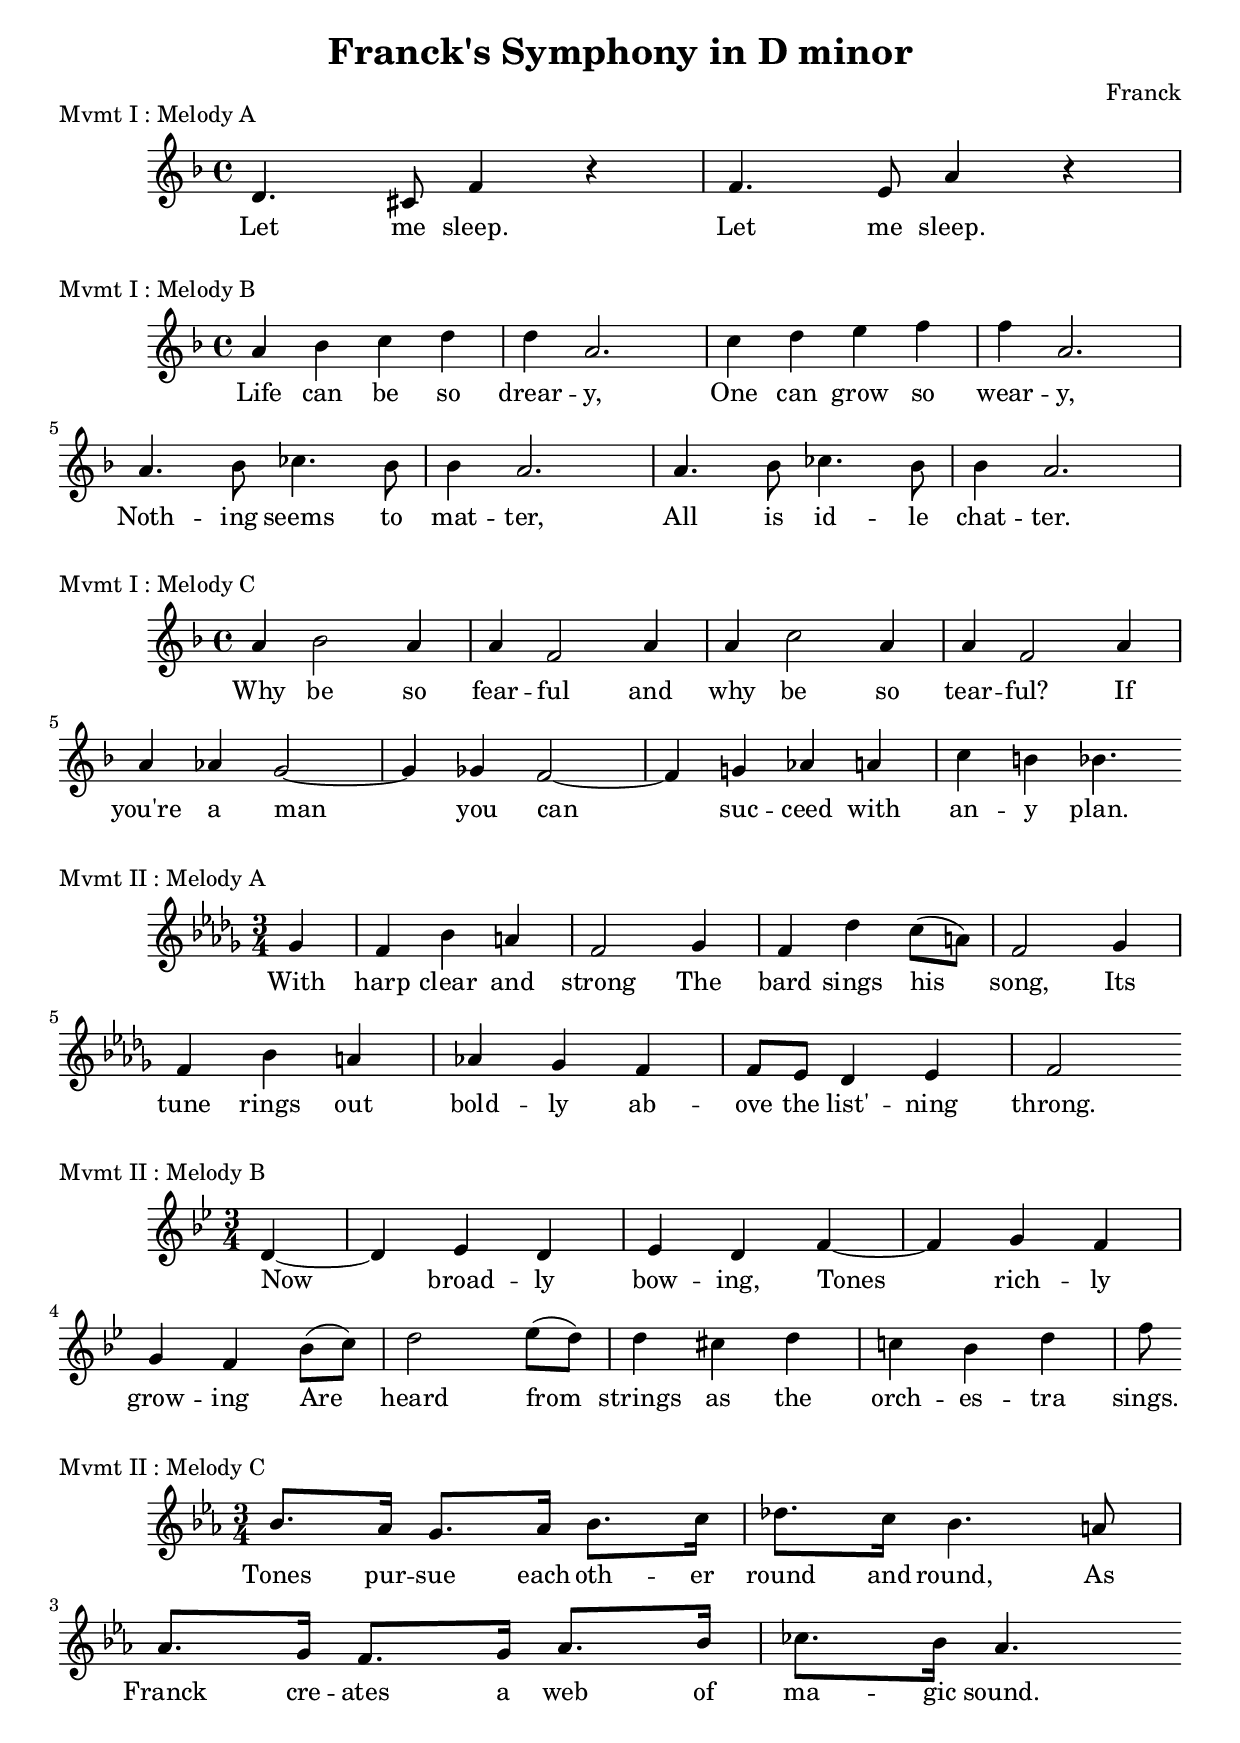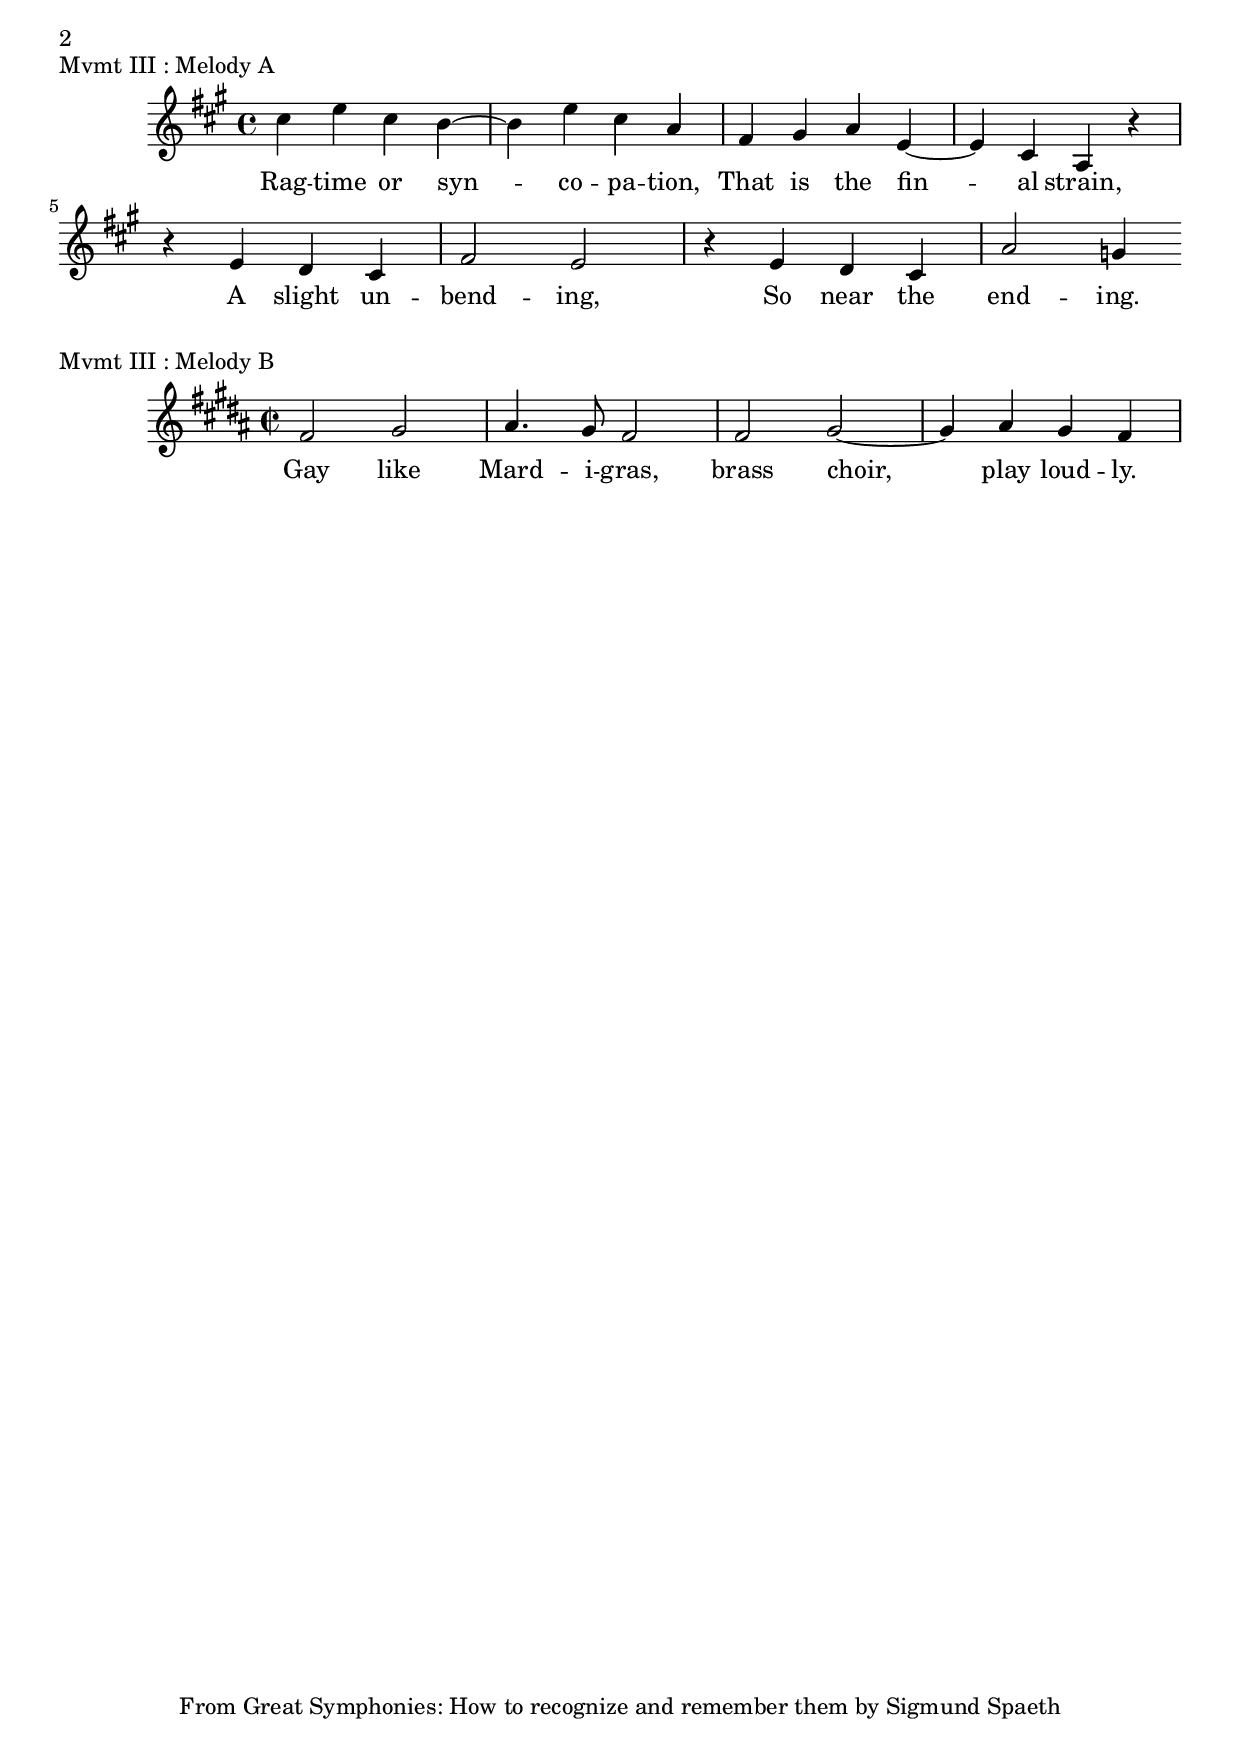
% Franck Symphony in D minor
\version "2.18.2"
% Movement I Melody A {{{
melody_ia = <<
    \relative c' {
        \clef "treble"
        \key f \major
        \time 4/4
        d4. cis8 f4 r4 |
        f4. e8 a4 r4 |
    }
    \addlyrics {
        Let me sleep. Let me sleep.
    }
>> % }}}

% Movement I Melody B {{{
melody_ib = <<
    \relative c'' {
        \clef "treble"
        \key f \major
        \time 4/4
        a4 bes c d |
        d4 a2. |
        c4 d e f |
        f4 a,2. |
        a4. bes8 ces4. bes8 |
        bes4 a2. |
        a4. bes8 ces4. bes8 |
        bes4 a2.
    }
    \addlyrics {
        Life can be so drear -- y,
        One can grow so wear -- y,
        Noth -- ing seems to mat -- ter,
        All is id -- le chat -- ter.
    }
>> % }}}

% Movement I Melody C {{{
melody_ic = <<
    \relative c'' {
        \clef "treble"
        \key f \major
        \time 4/4
        a4 bes2 a4 |
        a4 f2 a4 |
        a4 c2 a4 |
        a4 f2 a4 |
        a4 aes g2~ |
        g4 ges4 f2~ |
        f4 g! aes a |
        c4 b bes4.
    }
    \addlyrics {
        Why be so fear -- ful and why be so tear -- ful?
        If you're a man you can suc -- ceed with an -- y plan.
    }
>> % }}}

% Movement II Melody A {{{
melody_iia = <<
    \relative c'' {
        \clef "treble"
        \key des \major
        \time 3/4
        \partial 4 ges4 |
        f4 bes a |
        f2 ges4 |
        f4 des'4 c8( a) |
        f2 ges4 |
        f4 bes a |
        aes!4 ges f |
        f8 ees des4 ees |
        f2
    }
    \addlyrics {
        With harp clear and strong
        The bard sings his song,
        Its tune rings out bold -- ly
        ab -- ove the list' -- ning throng.
    }
>> % }}}

% Movement II Melody B {{{
melody_iib = <<
    \relative c' {
        \clef "treble"
        \key bes \major
        \time 3/4
        \partial 4 d4~ |
        d4 ees d |
        ees4 d f~ |
        f4 g f |
        g4 f bes8( c) |
        d2 ees8( d) |
        d4 cis d |
        c!4 bes d |
        f8
    }
    \addlyrics {
        Now broad -- ly bow -- ing, Tones rich -- ly grow -- ing
        Are heard from strings as the orch -- es -- tra sings.
    }
>> % }}}

% Movement II Melody C {{{
melody_iic = <<
    \relative c'' {
        \clef "treble"
        \key ees \major
        \time 3/4
        bes8. aes16 g8. aes16 bes8. c16 |
        des8. c16 bes4. a8 |
        aes8. g16 f8. g16 aes8. bes16 |
        ces8. bes16 aes4.
    }
    \addlyrics {
        Tones pur -- sue each oth -- er
        round and round,
        As Franck cre -- ates a web of
        ma -- gic sound.
    }
>> % }}}

% Movement III Melody A {{{
melody_iiia = <<
    \relative c'' {
        \clef "treble"
        \key a \major
        \time 4/4
        cis4 e cis b~ |
        b4 e cis a |
        fis4 gis a e4~ |
        e4 cis a r4 |
        r4 e' d cis |
        fis2 e |
        r4 e d cis |
        a'2 g4
    }
    \addlyrics {
        Rag -- time or syn -- co -- pa -- tion,
        That is the fin -- al strain,
        A slight un -- bend -- ing,
        So near the end -- ing.
    }
>> % }}}

% Movement III Melody B {{{
melody_iiib = <<
    \relative c' {
        \clef "treble"
        \key b \major
        \time 2/2
        fis2 gis2 |
        ais4. gis8 fis2 |
        fis2 gis2~ |
        gis4 ais gis fis |
    }
    \addlyrics {
        Gay like Mard -- i -- gras,
        brass choir, play loud -- ly.
    }
>> % }}}


\header {
    title = "Franck's Symphony in D minor"
    composer = "Franck"
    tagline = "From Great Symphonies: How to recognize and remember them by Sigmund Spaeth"
}
\layout { ragged-right = ##f }

\score {
    \header {piece = "Mvmt I : Melody A"}
    \melody_ia
}
\score {
    \header {piece = "Mvmt I : Melody B"}
    \melody_ib
}
\score {
    \header {piece = "Mvmt I : Melody C"}
    \melody_ic
}

\score {
    \header {piece = "Mvmt II : Melody A"}
    \melody_iia
}
\score {
    \header {piece = "Mvmt II : Melody B"}
    \melody_iib
}
\score {
    \header {piece = "Mvmt II : Melody C"}
    \melody_iic
}

\score {
    \header {piece = "Mvmt III : Melody A"}
    \melody_iiia
}
\score {
    \header {piece = "Mvmt III : Melody B"}
    \melody_iiib
}